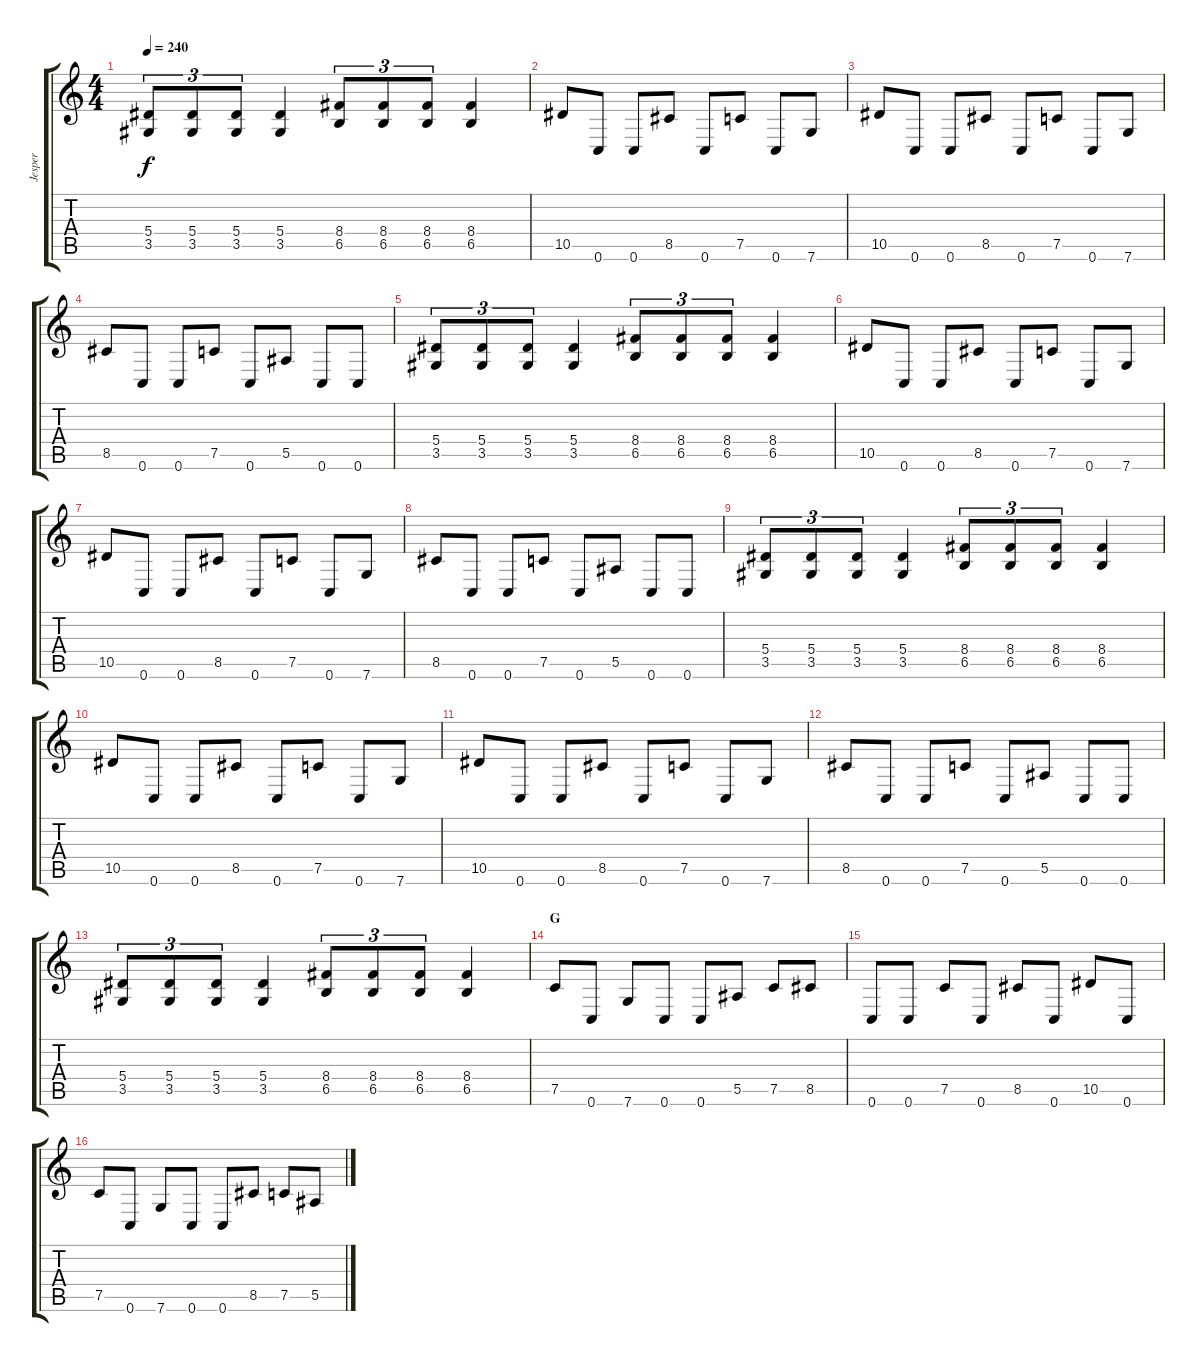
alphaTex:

\track ("Jesper" "Jesper") {instrument distortionguitar}
\staff {score tabs}
\tuning (C4 G3 Eb3 Bb2 F2 C2) {hide}
\ts (4 4)
\tempo 240
\clef g2
\ks c
(5.4 3.5).8{tu (3 2) dy f} (5.4 3.5).8{tu (3 2)} (5.4 3.5).8{tu (3 2)} (5.4 3.5).4 (8.4 6.5).8{tu (3 2)} (8.4 6.5).8{tu (3 2)} (8.4 6.5).8{tu (3 2)} (8.4 6.5).4 |
10.5.8 0.6.8 0.6.8 8.5.8 0.6.8 7.5.8 0.6.8 7.6.8 |
10.5.8 0.6.8 0.6.8 8.5.8 0.6.8 7.5.8 0.6.8 7.6.8 |
8.5.8 0.6.8 0.6.8 7.5.8 0.6.8 5.5.8 0.6.8 0.6.8 |
(5.4 3.5).8{tu (3 2)} (5.4 3.5).8{tu (3 2)} (5.4 3.5).8{tu (3 2)} (5.4 3.5).4 (8.4 6.5).8{tu (3 2)} (8.4 6.5).8{tu (3 2)} (8.4 6.5).8{tu (3 2)} (8.4 6.5).4 |
10.5.8 0.6.8 0.6.8 8.5.8 0.6.8 7.5.8 0.6.8 7.6.8 |
10.5.8 0.6.8 0.6.8 8.5.8 0.6.8 7.5.8 0.6.8 7.6.8 |
8.5.8 0.6.8 0.6.8 7.5.8 0.6.8 5.5.8 0.6.8 0.6.8 |
(5.4 3.5).8{tu (3 2)} (5.4 3.5).8{tu (3 2)} (5.4 3.5).8{tu (3 2)} (5.4 3.5).4 (8.4 6.5).8{tu (3 2)} (8.4 6.5).8{tu (3 2)} (8.4 6.5).8{tu (3 2)} (8.4 6.5).4 |
10.5.8 0.6.8 0.6.8 8.5.8 0.6.8 7.5.8 0.6.8 7.6.8 |
10.5.8 0.6.8 0.6.8 8.5.8 0.6.8 7.5.8 0.6.8 7.6.8 |
8.5.8 0.6.8 0.6.8 7.5.8 0.6.8 5.5.8 0.6.8 0.6.8 |
(5.4 3.5).8{tu (3 2)} (5.4 3.5).8{tu (3 2)} (5.4 3.5).8{tu (3 2)} (5.4 3.5).4 (8.4 6.5).8{tu (3 2)} (8.4 6.5).8{tu (3 2)} (8.4 6.5).8{tu (3 2)} (8.4 6.5).4 |
\section ("" "G")
7.5.8 0.6.8 7.6.8 0.6.8 0.6.8 5.5.8 7.5.8 8.5.8 |
0.6.8 0.6.8 7.5.8 0.6.8 8.5.8 0.6.8 10.5.8 0.6.8 |
7.5.8 0.6.8 7.6.8 0.6.8 0.6.8 8.5.8 7.5.8 5.5.8
